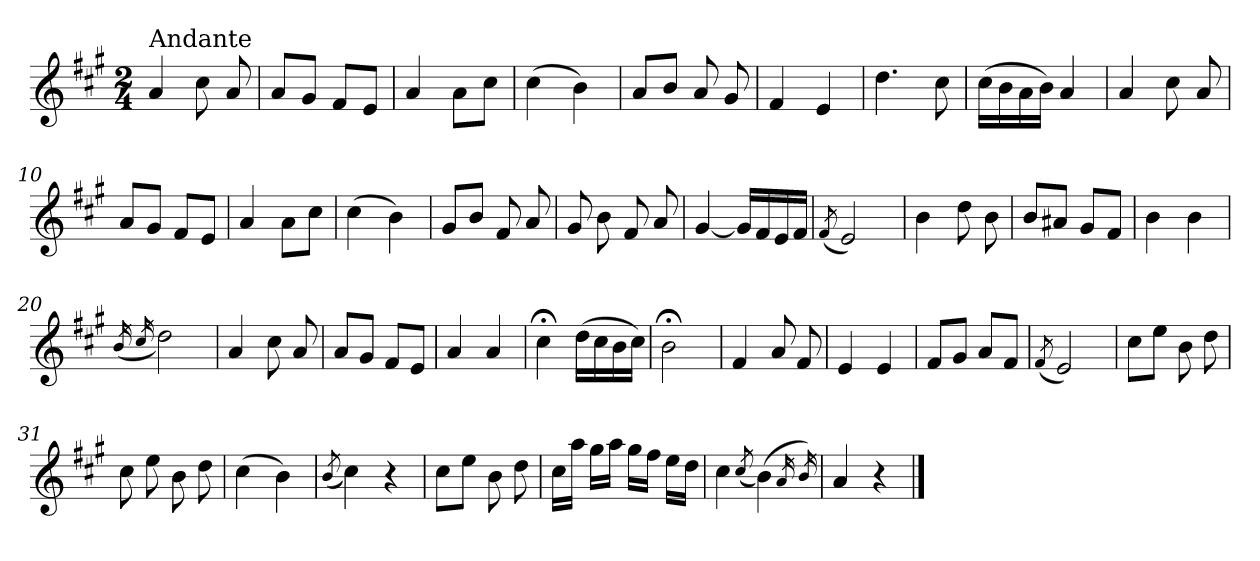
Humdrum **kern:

**kern
*part1
*staff1
*clefG2
*k[f#c#g#]
*A:
*M2/4
=1
!LO:TX:a:t=Andante
4a/
8cc#\
8a/
=2
8a/L
8g#/J
8f#/L
8e/J
=3
4a/
8a\L
8cc#\J
=4
(>4cc#\
4b\)
=5
8a/L
8b/J
8a/
8g#/
=6
4f#/
4e/
=7
4.dd\
8cc#\
=8
(>16cc#\LL
16b\
16a\
16b\JJ)
4a/
!!LO:LB:g=z
=9
4a/
8cc#\
8a/
=10
8a/L
8g#/J
8f#/L
8e/J
=11
4a/
8a\L
8cc#\J
=12
(>4cc#\
4b\)
=13
8g#/L
8b/J
8f#/
8a/
=14
8g#/
8b\
8f#/
8a/
=15
[4g#/
16g#/LL]
16f#/
16e/
16f#/JJ
=16
(<8qf#/
2e/)
=17
4b\
8dd\
8b\
!!LO:LB:g=z
=18
8b/L
8a#X/J
8g#/L
8f#/J
=19
4b\
4b\
=20
(<16qb/
16qcc#/
2dd\)
=21
4a/
8cc#\
8a/
=22
8a/L
8g#/J
8f#/L
8e/J
=23
4a/
4a/
=24
4cc#;<\
(>16dd\LL
16cc#\
16b\
16cc#\JJ)
=25
2b;<\
=26
4f#/
8a/
8f#/
=27
4e/
4e/
!!LO:LB:g=z
=28
8f#/L
8g#/J
8a/L
8f#/J
=29
(<8qf#/
2e/)
=30
8cc#\L
8ee\J
8b\
8dd\
=31
8cc#\
8ee\
8b\
8dd\
=32
(>4cc#\
4b\)
=33
(<8qb/
4cc#\)
4r
=34
8cc#\L
8ee\J
8b\
8dd\
=35
16cc#\LL
16aa\JJ
16gg#\LL
16aa\JJ
16gg#\LL
16ff#\JJ
16ee\LL
16dd\JJ
=36
4cc#\
(<8qcc#/
(>4b\)
16qa/
16qb/)
!!LO:LB:g=z
=37
4a/
4r
==
*-
